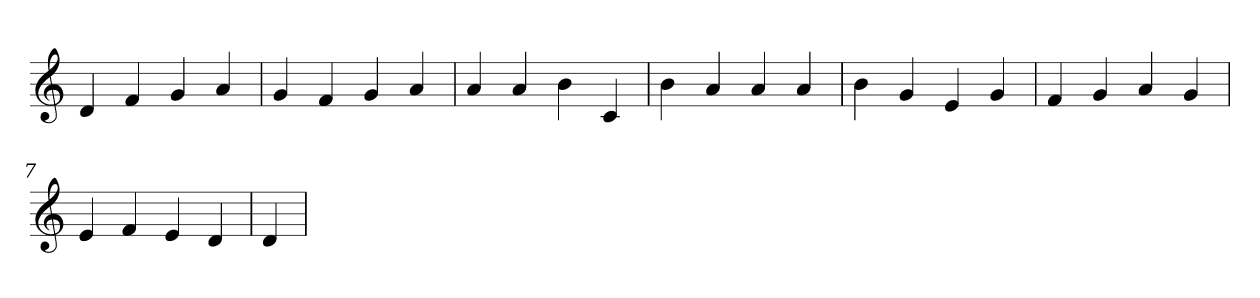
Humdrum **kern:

**kern
*part1
*staff1
*clefG2
=1
4d
4f
4g
4a
=2
4g
4f
4g
4a
=3
4a
4a
4b
4c
=4
4b
4a
4a
4a
=5
4b
4g
4e
4g
=6
4f
4g
4a
4g
=7
4e
4f
4e
4d
=8
4d
=
*-
